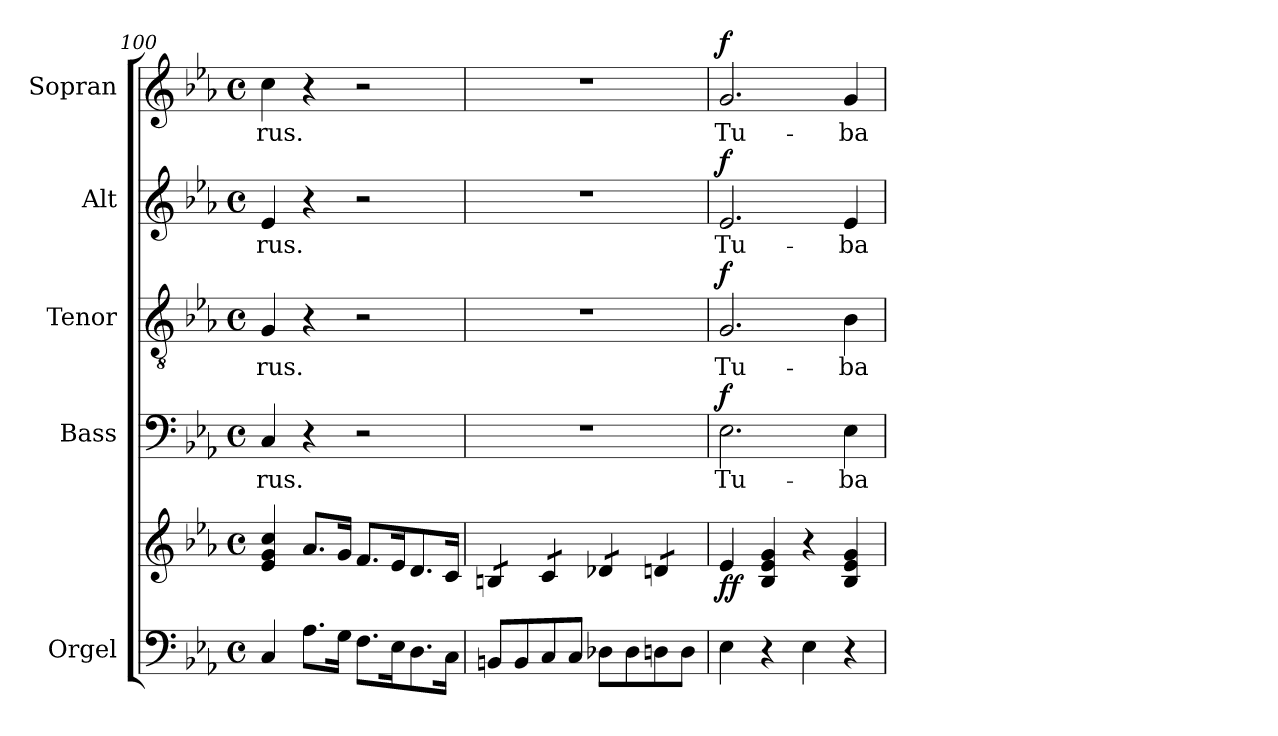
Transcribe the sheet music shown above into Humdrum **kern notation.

**kern	**kern	**dynam	**kern	**text	**dynam	**kern	**text	**dynam	**kern	**text	**dynam	**kern	**text	**dynam
*part5	*part5	*part5	*part4	*part4	*part4	*part3	*part3	*part3	*part2	*part2	*part2	*part1	*part1	*part1
*staff6	*staff5	*staff5/6	*staff4	*staff4	*staff4	*staff3	*staff3	*staff3	*staff2	*staff2	*staff2	*staff1	*staff1	*staff1
*I"Orgel	*	*	*I"Bass	*	*	*I"Tenor	*	*	*I"Alt	*	*	*I"Sopran	*	*
*I'Org.	*	*	*I'B.	*	*	*I'T.	*	*	*I'A.	*	*	*I'S.	*	*
!!LO:LB:g=z
*clefF4	*clefG2	*	*clefF4	*	*	*clefGv2	*	*	*clefG2	*	*	*clefG2	*	*
*k[b-e-a-]	*k[b-e-a-]	*	*k[b-e-a-]	*	*	*k[b-e-a-]	*	*	*k[b-e-a-]	*	*	*k[b-e-a-]	*	*
*E-:	*E-:	*	*E-:	*	*	*E-:	*	*	*E-:	*	*	*E-:	*	*
*M4/4	*M4/4	*	*M4/4	*	*	*M4/4	*	*	*M4/4	*	*	*M4/4	*	*
*met(c)	*met(c)	*	*met(c)	*	*	*met(c)	*	*	*met(c)	*	*	*met(c)	*	*
=100	=100	=100	=100	=100	=100	=100	=100	=100	=100	=100	=100	=100	=100	=100
!	!	!	!	!LO:LY:b	!	!	!LO:LY:b	!	!	!LO:LY:b	!	!	!LO:LY:b	!
4C/	4e-/ 4g/ 4cc/	.	4C/	-rus.	.	4G/	-rus.	.	4e-/	-rus.	.	4cc\	-rus.	.
8.A-\L	8.a-/L	.	4r	.	.	4r	.	.	4r	.	.	4r	.	.
16G\Jk	16g/Jk	.	.	.	.	.	.	.	.	.	.	.	.	.
8.F\L	8.f/L	.	2r	.	.	2r	.	.	2r	.	.	2r	.	.
16E-\k	16e-/k	.	.	.	.	.	.	.	.	.	.	.	.	.
8.D\	8.d/	.	.	.	.	.	.	.	.	.	.	.	.	.
16C\Jk	16c/Jk	.	.	.	.	.	.	.	.	.	.	.	.	.
=101	=101	=101	=101	=101	=101	=101	=101	=101	=101	=101	=101	=101	=101	=101
*	*tremolo	*	*	*	*	*	*	*	*	*	*	*	*	*
8BBn/L	8Bn/L	.	1r	.	.	1r	.	.	1r	.	.	1r	.	.
8BB/	8Bn/J	.	.	.	.	.	.	.	.	.	.	.	.	.
8C/	8c/L	.	.	.	.	.	.	.	.	.	.	.	.	.
8C/J	8c/J	.	.	.	.	.	.	.	.	.	.	.	.	.
8D-X\L	8d-X/L	.	.	.	.	.	.	.	.	.	.	.	.	.
8D-\	8d-X/J	.	.	.	.	.	.	.	.	.	.	.	.	.
8Dn\	8dn/L	.	.	.	.	.	.	.	.	.	.	.	.	.
8D\J	8dn/J	.	.	.	.	.	.	.	.	.	.	.	.	.
*	*Xtremolo	*	*	*	*	*	*	*	*	*	*	*	*	*
=102	=102	=102	=102	=102	=102	=102	=102	=102	=102	=102	=102	=102	=102	=102
!	!	!LO:DY:b	!	!LO:LY:b	!LO:DY:a	!	!LO:LY:b	!LO:DY:a	!	!LO:LY:b	!LO:DY:a	!	!LO:LY:b	!LO:DY:a
4E-\	4e-/	ff	2.E-\	Tu-	f	2.G/	Tu-	f	2.e-/	Tu-	f	2.g/	Tu-	f
4r	4B-/ 4e-/ 4g/	.	.	.	.	.	.	.	.	.	.	.	.	.
4E-\	4r	.	.	.	.	.	.	.	.	.	.	.	.	.
!	!	!	!	!LO:LY:b	!	!	!LO:LY:b	!	!	!LO:LY:b	!	!	!LO:LY:b	!
4r	4B-/ 4e-/ 4g/	.	4E-\	-ba	.	4B-\	-ba	.	4e-/	-ba	.	4g/	-ba	.
=	=	=	=	=	=	=	=	=	=	=	=	=	=	=
*-	*-	*-	*-	*-	*-	*-	*-	*-	*-	*-	*-	*-	*-	*-
